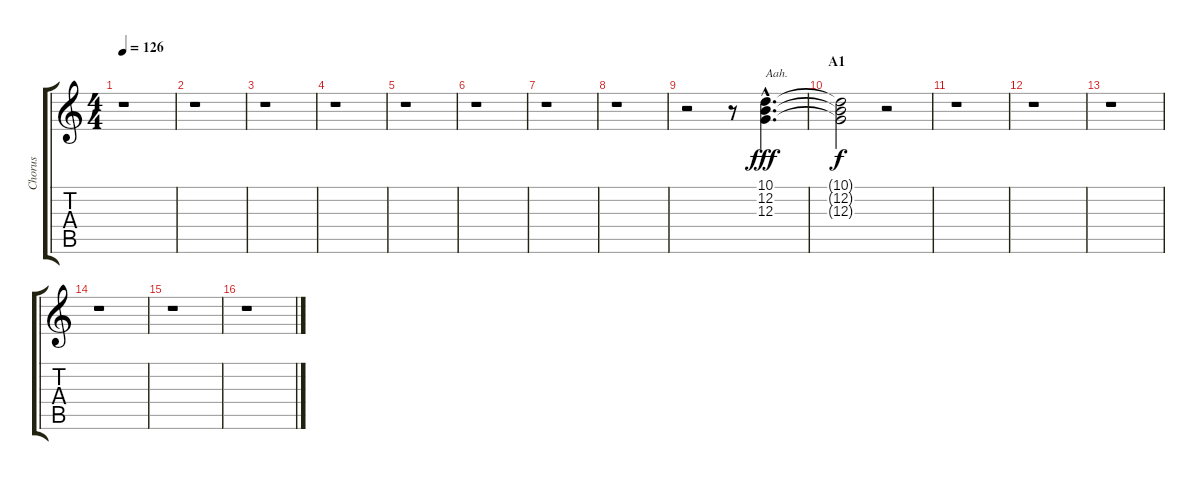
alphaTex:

\track ("Chorus" "Chorus") {instrument synthvoice}
\staff {score tabs}
\tuning (E4 B3 G3 D3 A2 E2) {hide}
\ts (4 4)
\tempo 126
\clef g2
\ks c
r.1{dy fff} |
r.1 |
r.1 |
r.1 |
r.1 |
r.1 |
r.1 |
r.1 |
r.2 r.8 (10.1{hac} 12.2{hac} 12.3{hac}).4{d txt "Aah." instrument synthvoice} |
\section ("" "A1")
(10.1{t} 12.2{t} 12.3{t}).2{dy f} r.2 |
r.1 |
r.1 |
r.1 |
r.1 |
r.1 |
r.1
